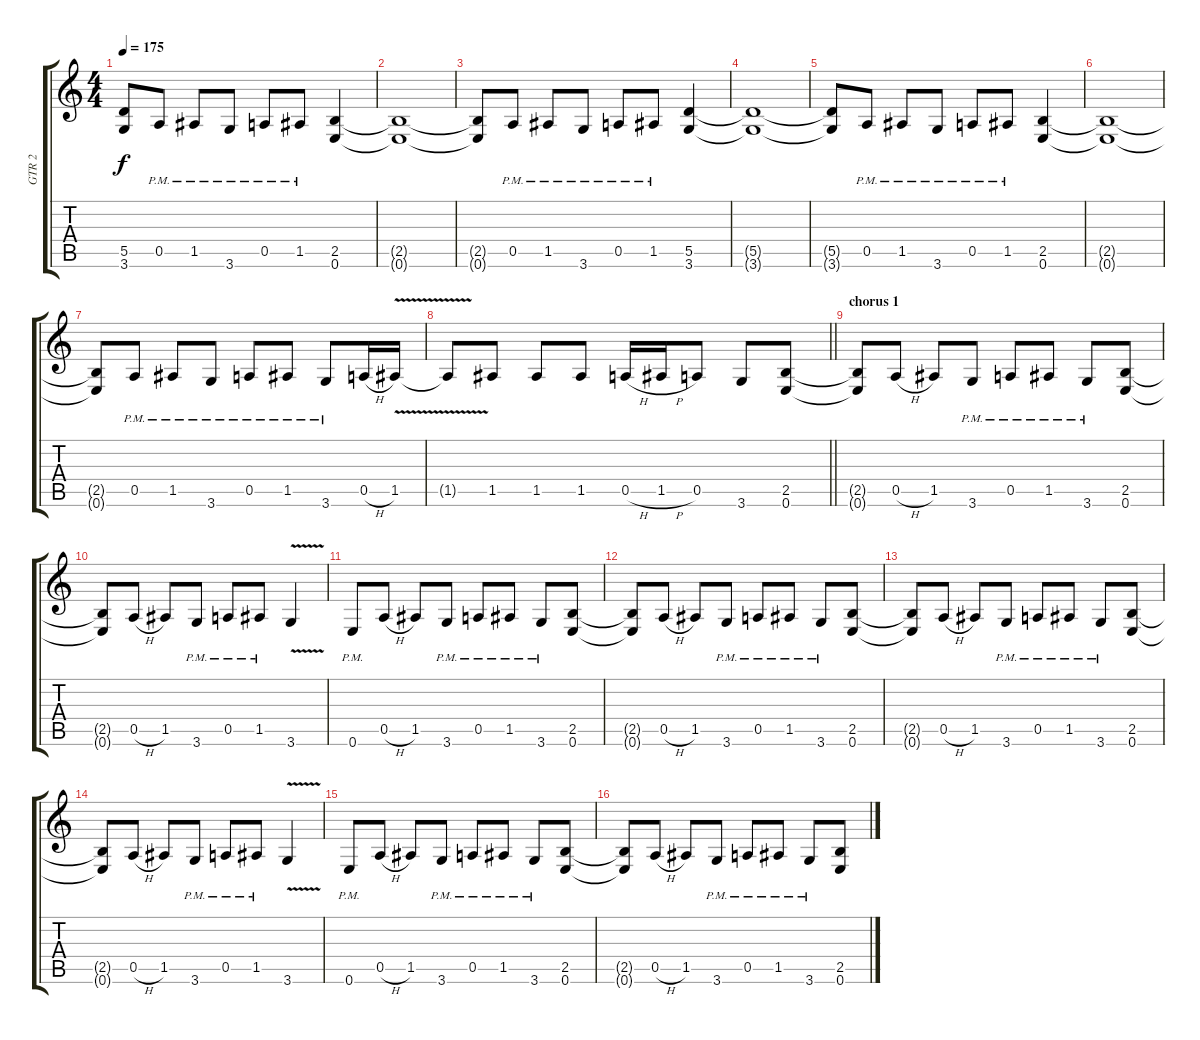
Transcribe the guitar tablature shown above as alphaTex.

\track ("GTR 2" "GTR 2") {instrument distortionguitar}
\staff {score tabs}
\tuning (E4 B3 G3 D3 A2 E2) {hide}
\ts (4 4)
\tempo 175
\clef g2
\ks c
(5.5{t} 3.6{t}).8{dy f} 0.5{pm}.8 1.5{pm}.8 3.6{pm}.8 0.5{pm}.8 1.5{pm}.8 (2.5 0.6).4 |
(2.5{t} 0.6{t}).1 |
(2.5{t} 0.6{t}).8 0.5{pm}.8 1.5{pm}.8 3.6{pm}.8 0.5{pm}.8 1.5{pm}.8 (5.5 3.6).4 |
(5.5{t} 3.6{t}).1 |
(5.5{t} 3.6{t}).8 0.5{pm}.8 1.5{pm}.8 3.6{pm}.8 0.5{pm}.8 1.5{pm}.8 (2.5 0.6).4 |
(2.5{t} 0.6{t}).1 |
(2.5{t} 0.6{t}).8 0.5{pm}.8 1.5{pm}.8 3.6{pm}.8 0.5{pm}.8 1.5{pm}.8 3.6{pm}.8 0.5{h}.16 1.5{v}.16 |
\barLineRight lightlight
1.5{t}.8 1.5.8 1.5.8 1.5.8 0.5{h}.16 1.5{h}.16 0.5.8 3.6.8 (2.5 0.6).8 |
\section ("" "chorus 1")
(2.5{t} 0.6{t}).8 0.5{h}.8 1.5.8 3.6{pm}.8 0.5{pm}.8 1.5{pm}.8 3.6{pm}.8 (2.5 0.6).8 |
(2.5{t} 0.6{t}).8 0.5{h}.8 1.5.8 3.6{pm}.8 0.5{pm}.8 1.5{pm}.8 3.6{v}.4 |
0.6{pm}.8 0.5{h}.8 1.5.8 3.6{pm}.8 0.5{pm}.8 1.5{pm}.8 3.6{pm}.8 (2.5 0.6).8 |
(2.5{t} 0.6{t}).8 0.5{h}.8 1.5.8 3.6{pm}.8 0.5{pm}.8 1.5{pm}.8 3.6{pm}.8 (2.5 0.6).8 |
(2.5{t} 0.6{t}).8 0.5{h}.8 1.5.8 3.6{pm}.8 0.5{pm}.8 1.5{pm}.8 3.6{pm}.8 (2.5 0.6).8 |
(2.5{t} 0.6{t}).8 0.5{h}.8 1.5.8 3.6{pm}.8 0.5{pm}.8 1.5{pm}.8 3.6{v}.4 |
0.6{pm}.8 0.5{h}.8 1.5.8 3.6{pm}.8 0.5{pm}.8 1.5{pm}.8 3.6{pm}.8 (2.5 0.6).8 |
(2.5{t} 0.6{t}).8 0.5{h}.8 1.5.8 3.6{pm}.8 0.5{pm}.8 1.5{pm}.8 3.6{pm}.8 (2.5 0.6).8
